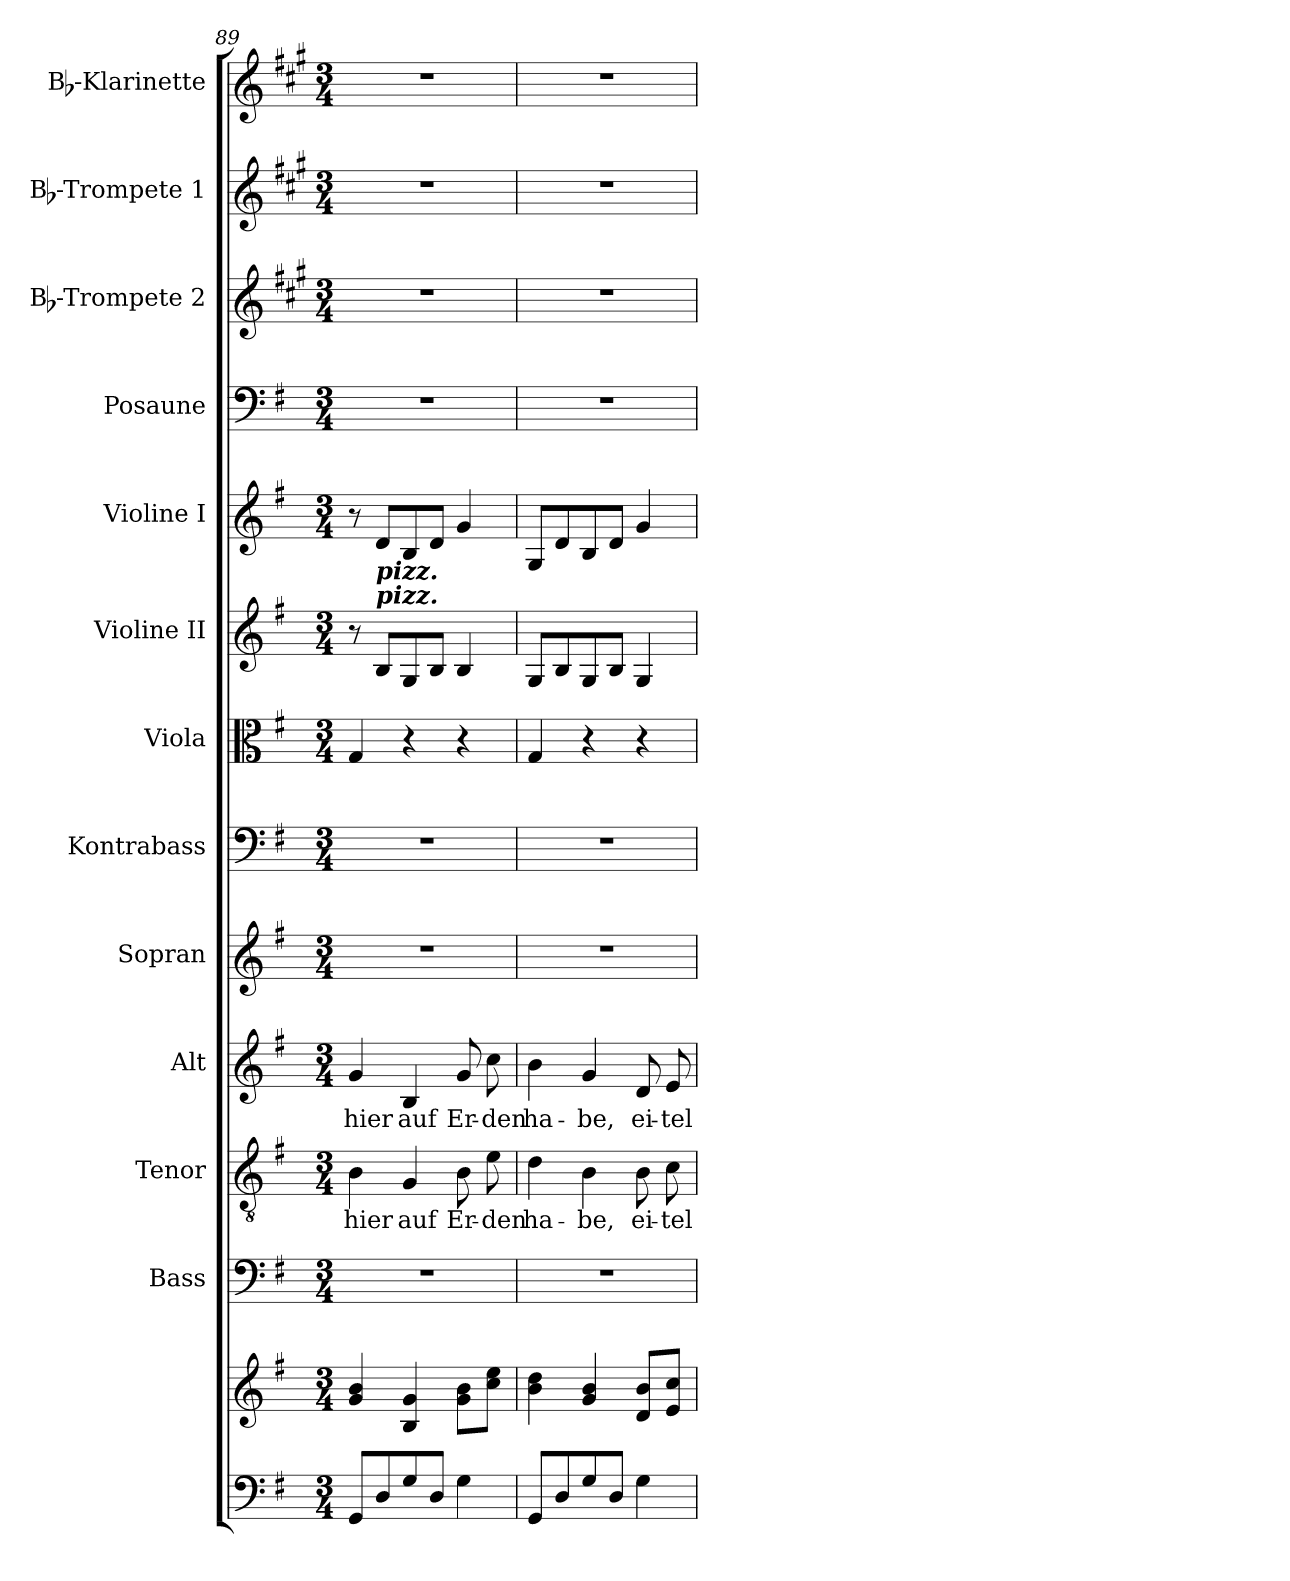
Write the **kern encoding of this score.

**kern	**kern	**kern	**kern	**text	**kern	**text	**kern	**kern	**kern	**kern	**kern	**kern	**kern	**kern	**kern
*part13	*part13	*part12	*part11	*part11	*part10	*part10	*part9	*part8	*part7	*part6	*part5	*part4	*part3	*part2	*part1
*staff14	*staff13	*staff12	*staff11	*staff11	*staff10	*staff10	*staff9	*staff8	*staff7	*staff6	*staff5	*staff4	*staff3	*staff2	*staff1
*	*	*I"Bass	*I"Tenor	*	*I"Alt	*	*I"Sopran	*I"Kontrabass	*I"Viola	*I"Violine II	*I"Violine I	*I"Posaune	*I"Bb-Trompete 2	*I"Bb-Trompete 1	*I"Bb-Klarinette
*	*	*I'B.	*I'T.	*	*I'A.	*	*I'S.	*I'Kb.	*I'Vla.	*I'Vl. II	*I'Vl. I	*I'Pos.	*I'Bb Trp. 2	*I'Bb Trp. 1	*I'Bb Kl.
*clefF4	*clefG2	*clefF4	*clefGv2	*	*clefG2	*	*clefG2	*clefF4	*clefC3	*clefG2	*clefG2	*clefF4	*clefG2	*clefG2	*clefG2
*	*	*	*	*	*	*	*	*ITrd7c12	*	*	*	*	*ITrd1c2	*ITrd1c2	*ITrd1c2
*k[f#]	*k[f#]	*k[f#]	*k[f#]	*	*k[f#]	*	*k[f#]	*k[f#]	*k[f#]	*k[f#]	*k[f#]	*k[f#]	*k[f#]	*k[f#]	*k[f#]
*G:	*G:	*G:	*G:	*	*G:	*	*G:	*G:	*G:	*G:	*G:	*G:	*G:	*G:	*G:
*M3/4	*M3/4	*M3/4	*M3/4	*	*M3/4	*	*M3/4	*M3/4	*M3/4	*M3/4	*M3/4	*M3/4	*M3/4	*M3/4	*M3/4
=89	=89	=89	=89	=89	=89	=89	=89	=89	=89	=89	=89	=89	=89	=89	=89
!	!	!	!	!LO:LY:b	!	!LO:LY:b	!	!	!	!	!	!	!	!	!
8GG/L	4g/ 4b/	2.r	4B\	hier	4g/	hier	2.r	2.r	4G/	8r	8r	2.r	2.r	2.r	2.r
!	!	!	!	!	!	!	!	!	!	!	!LO:TX:b:Bi:t=pizz.	!	!	!	!
!	!	!	!	!	!	!	!	!	!	!LO:TX:a:Bi:t=pizz.	!	!	!	!	!
8D/	.	.	.	.	.	.	.	.	.	8B/L	8d/L	.	.	.	.
!	!	!	!	!LO:LY:b	!	!LO:LY:b	!	!	!	!	!	!	!	!	!
8G/	4B/ 4g/	.	4G/	auf	4B/	auf	.	.	4r	8G/	8B/	.	.	.	.
8D/J	.	.	.	.	.	.	.	.	.	8B/J	8d/J	.	.	.	.
!	!	!	!	!LO:LY:b	!	!LO:LY:b	!	!	!	!	!	!	!	!	!
4G\	8g\ 8b\L	.	8B\	Er-	8g/	Er-	.	.	4r	4B/	4g/	.	.	.	.
!	!	!	!	!LO:LY:b	!	!LO:LY:b	!	!	!	!	!	!	!	!	!
.	8cc\ 8ee\J	.	8e\	-den	8cc\	-den	.	.	.	.	.	.	.	.	.
!!LO:PB:g=z
=90	=90	=90	=90	=90	=90	=90	=90	=90	=90	=90	=90	=90	=90	=90	=90
!	!	!	!	!LO:LY:b	!	!LO:LY:b	!	!	!	!	!	!	!	!	!
8GG/L	4b\ 4dd\	2.r	4d\	ha-	4b\	ha-	2.r	2.r	4G/	8G/L	8G/L	2.r	2.r	2.r	2.r
8D/	.	.	.	.	.	.	.	.	.	8B/	8d/	.	.	.	.
!	!	!	!	!LO:LY:b	!	!LO:LY:b	!	!	!	!	!	!	!	!	!
8G/	4g/ 4b/	.	4B\	-be,	4g/	-be,	.	.	4r	8G/	8B/	.	.	.	.
8D/J	.	.	.	.	.	.	.	.	.	8B/J	8d/J	.	.	.	.
!	!	!	!	!LO:LY:b	!	!LO:LY:b	!	!	!	!	!	!	!	!	!
4G\	8d/ 8b/L	.	8B\	ei-	8d/	ei-	.	.	4r	4G/	4g/	.	.	.	.
!	!	!	!	!LO:LY:b	!	!LO:LY:b	!	!	!	!	!	!	!	!	!
.	8e/ 8cc/J	.	8c\	-tel	8e/	-tel	.	.	.	.	.	.	.	.	.
=	=	=	=	=	=	=	=	=	=	=	=	=	=	=	=
*-	*-	*-	*-	*-	*-	*-	*-	*-	*-	*-	*-	*-	*-	*-	*-
